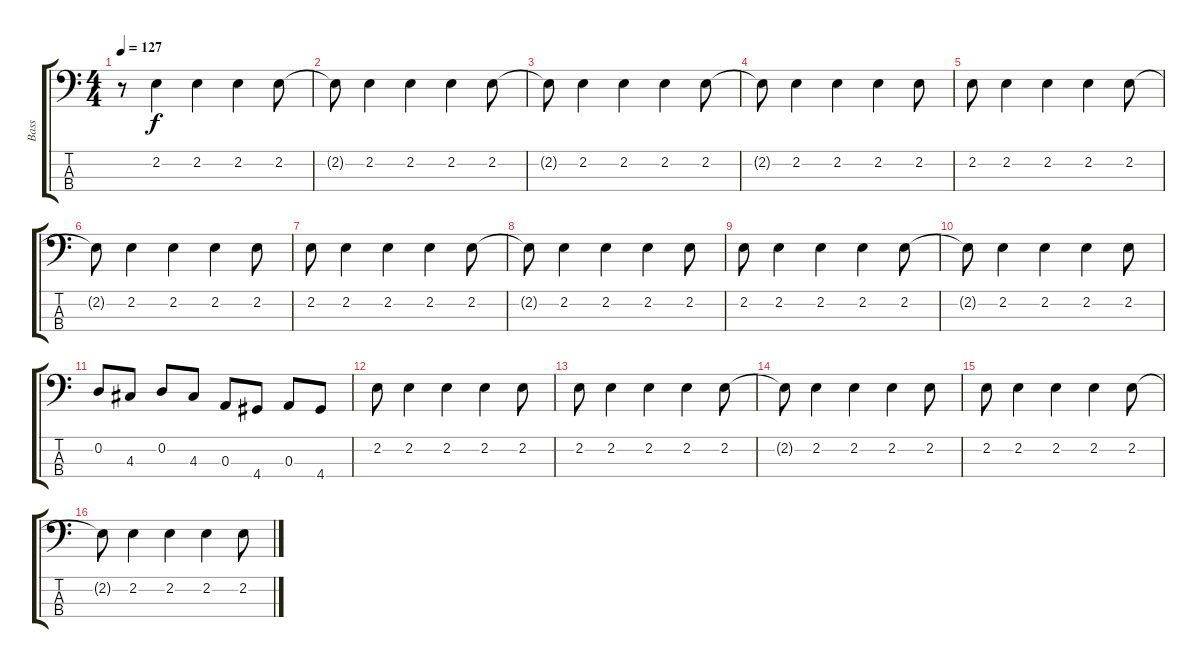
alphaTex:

\track ("Bass" "Bass") {instrument electricbassfinger}
\staff {score tabs}
\tuning (G2 D2 A1 E1) {hide}
\ts (4 4)
\tempo 127
\clef f4
\ks c
r.8{dy f instrument electricbassfinger} 2.2.4 2.2.4 2.2.4 2.2.8 |
2.2{t}.8 2.2.4 2.2.4 2.2.4 2.2.8 |
2.2{t}.8 2.2.4 2.2.4 2.2.4 2.2.8 |
2.2{t}.8 2.2.4 2.2.4 2.2.4 2.2.8 |
2.2.8 2.2.4 2.2.4 2.2.4 2.2.8 |
2.2{t}.8 2.2.4 2.2.4 2.2.4 2.2.8 |
2.2.8 2.2.4 2.2.4 2.2.4 2.2.8 |
2.2{t}.8 2.2.4 2.2.4 2.2.4 2.2.8 |
2.2.8 2.2.4 2.2.4 2.2.4 2.2.8 |
2.2{t}.8 2.2.4 2.2.4 2.2.4 2.2.8 |
0.2.8 4.3.8 0.2.8 4.3.8 0.3.8 4.4.8 0.3.8 4.4.8 |
2.2.8 2.2.4 2.2.4 2.2.4 2.2.8 |
2.2.8 2.2.4 2.2.4 2.2.4 2.2.8 |
2.2{t}.8 2.2.4 2.2.4 2.2.4 2.2.8 |
2.2.8 2.2.4 2.2.4 2.2.4 2.2.8 |
2.2{t}.8 2.2.4 2.2.4 2.2.4 2.2.8
